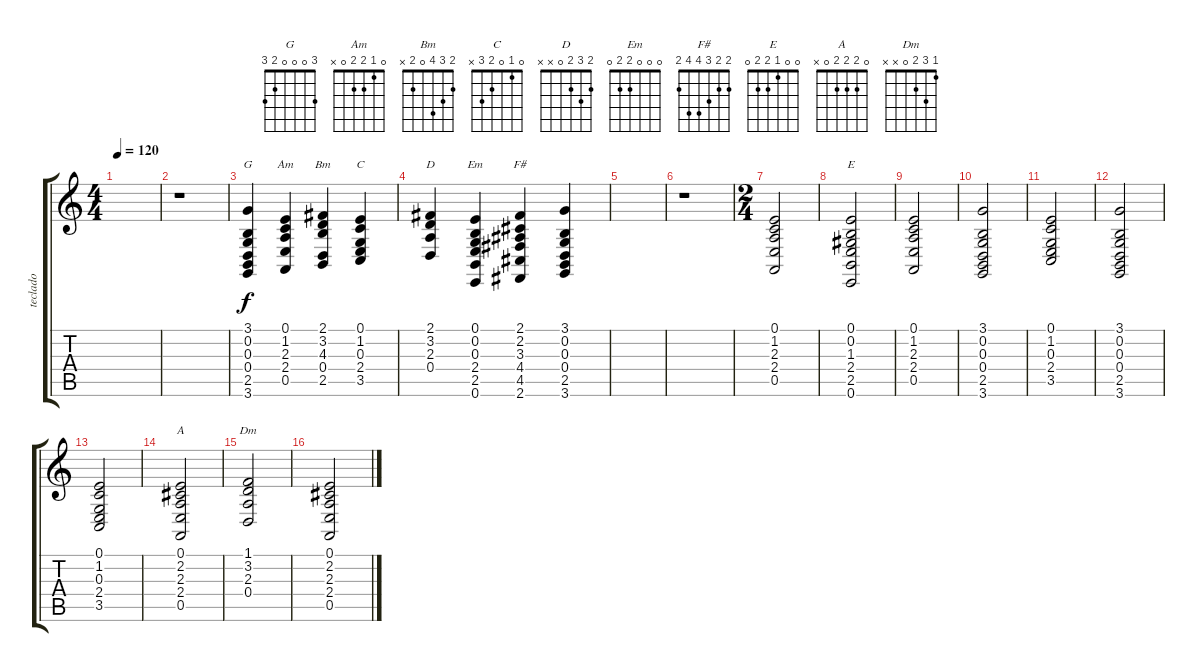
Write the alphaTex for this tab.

\track ("teclado" "teclado") {instrument synthstrings1}
\staff {score tabs}
\tuning (E4 B3 G3 D3 A2 E2) {hide}
\chord ("G" 3 0 0 0 2 3)
\chord ("Am" 0 1 2 2 0 x)
\chord ("Bm" 2 3 4 0 2 x)
\chord ("C" 0 1 0 2 3 x)
\chord ("D" 2 3 2 0 x x)
\chord ("Em" 0 0 0 2 2 0)
\chord ("F#" 2 2 3 4 4 2)
\chord ("E" 0 0 1 2 2 0)
\chord ("A" 0 2 2 2 0 x)
\chord ("Dm" 1 3 2 0 x x)
\ts (4 4)
\tempo 120
\clef g2
\ks c
|
r.1 |
(3.1 0.2 0.3 0.4 2.5 3.6).4{ch "G"} (0.1 1.2 2.3 2.4 0.5).4{ch "Am"} (2.1 3.2 4.3 0.4 2.5).4{ch "Bm"} (0.1 1.2 0.3 2.4 3.5).4{ch "C"} |
(2.1 3.2 2.3 0.4).4{ch "D"} (0.1 0.2 0.3 2.4 2.5 0.6).4{ch "Em"} (2.1 2.2 3.3 4.4 4.5 2.6).4{ch "F#"} (3.1 0.2 0.3 0.4 2.5 3.6).4 |
|
r.1 |
\ts (2 4)
(0.1 1.2 2.3 2.4 0.5).2 |
(0.1 0.2 1.3 2.4 2.5 0.6).2{ch "E"} |
(0.1 1.2 2.3 2.4 0.5).2 |
(3.1 0.2 0.3 0.4 2.5 3.6).2 |
(0.1 1.2 0.3 2.4 3.5).2 |
(3.1 0.2 0.3 0.4 2.5 3.6).2 |
(0.1 1.2 0.3 2.4 3.5).2 |
(0.1 2.2 2.3 2.4 0.5).2{ch "A"} |
(1.1 3.2 2.3 0.4).2{ch "Dm"} |
(0.1 2.2 2.3 2.4 0.5).2
